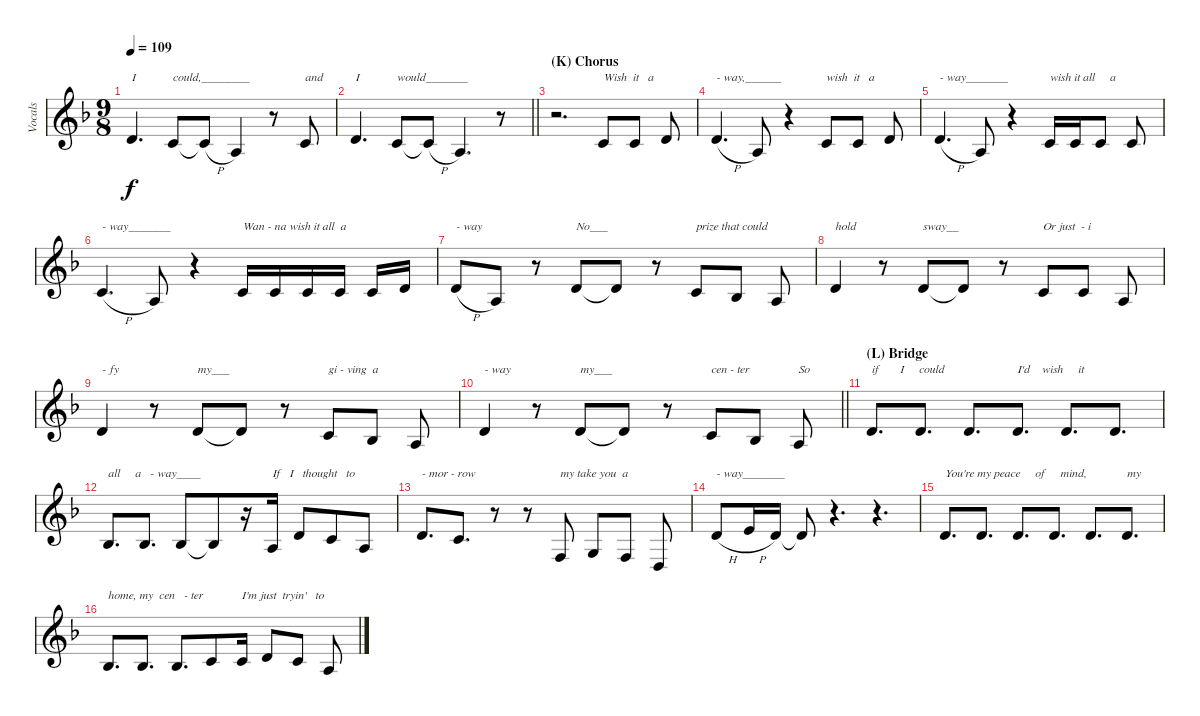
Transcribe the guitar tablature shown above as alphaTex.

\track ("Vocals" "Vocals") {instrument tuba}
\staff {score}
\tuning (E4 B3 G3 D3 A2 E2) {hide}
\ts (9 8)
\tempo 109
\clef g2
\ks dminor
3.2.4{d txt "I" dy f} 5.3.8{txt "could,________"} 5.3{h t}.8 2.3.4 r.8 1.2.8{txt "and"} |
\barLineRight lightlight
3.2.4{d txt "I"} 5.3.8{txt "would_______"} 5.3{h t}.8 2.3.4{d} r.8 |
\section ("" "(K) Chorus")
r.2{d} 1.2.8{txt "Wish  it   a"} 1.2.8{beam split} 3.2.8 |
7.3{h}.4{d txt "- way,______"} 2.3.8 r.4 1.2.8{txt "wish  it   a"} 1.2.8{beam split} 3.2.8 |
7.3{h}.4{d txt "- way_______"} 2.3.8 r.4 1.2.16{txt "wish it all     a"} 1.2.16 1.2.8{beam split} 1.2.8 |
5.3{h}.4{d txt "- way_______"} 2.3.8 r.4 1.2.16{txt "Wan - na wish it all  a"} 1.2.16 1.2.16 1.2.16{beam split} 1.2.16 3.2.16 |
7.3{h}.8{txt "- way"} 2.3.8 r.8 3.2.8{txt "No___"} 3.2{t}.8 r.8 1.2.8{txt "prize that could"} 3.3.8{beam split} 2.3.8 |
3.2.4{txt "hold"} r.8 3.2.8{txt "sway__"} 3.2{t}.8 r.8 1.2.8{txt "Or just  - i"} 1.2.8{beam split} 2.3.8 |
3.2.4{txt "- fy"} r.8 3.2.8{txt "my___"} 3.2{t}.8 r.8 1.2.8{txt "gi - ving  a"} 3.3.8{beam split} 2.3.8 |
\barLineRight lightlight
3.2.4{txt "- way"} r.8 3.2.8{txt "my___"} 3.2{t}.8 r.8 1.2.8{txt "cen - ter"} 3.3.8{beam split} 2.3.8{txt "So"} |
\section ("" "(L) Bridge")
3.2.8{d txt "if       I     could"} 3.2.8{d} 3.2.8{d} 3.2.8{d txt "I'd    wish     it"} 3.2.8{d} 3.2.8{d} |
3.3.8{d txt "all     a   - way____"} 3.3.8{d} 3.3.8 3.3{t}.8 r.16 2.3.16{txt "If   I   thought   to"} 3.2.8 1.2.8{beam merge} 2.3.8 |
3.2.8{d txt "- mor - row"} 1.2.8{d} r.8 r.8 3.4.8{txt "my take you  a" beam split} 5.4.8{beam merge} 3.4.8{beam split} 0.4.8 |
3.2{h}.8{txt "- way_______"} 5.2{h}.16 3.2.16{beam split} 3.2{t}.8 r.4{d} r.4{d} |
3.2.8{d txt "You're my peace     of     mind,"} 3.2.8{d} 3.2.8{d} 3.2.8{d} 3.2.8{d} 3.2.8{d txt "my"} |
3.3.8{d txt "home, my  cen   - ter"} 3.3.8{d} 3.3.8{d} 1.2.8{beam merge} 1.2.16{txt "I'm just  tryin'   to"} 3.2.8 1.2.8{beam split} 2.3.8
